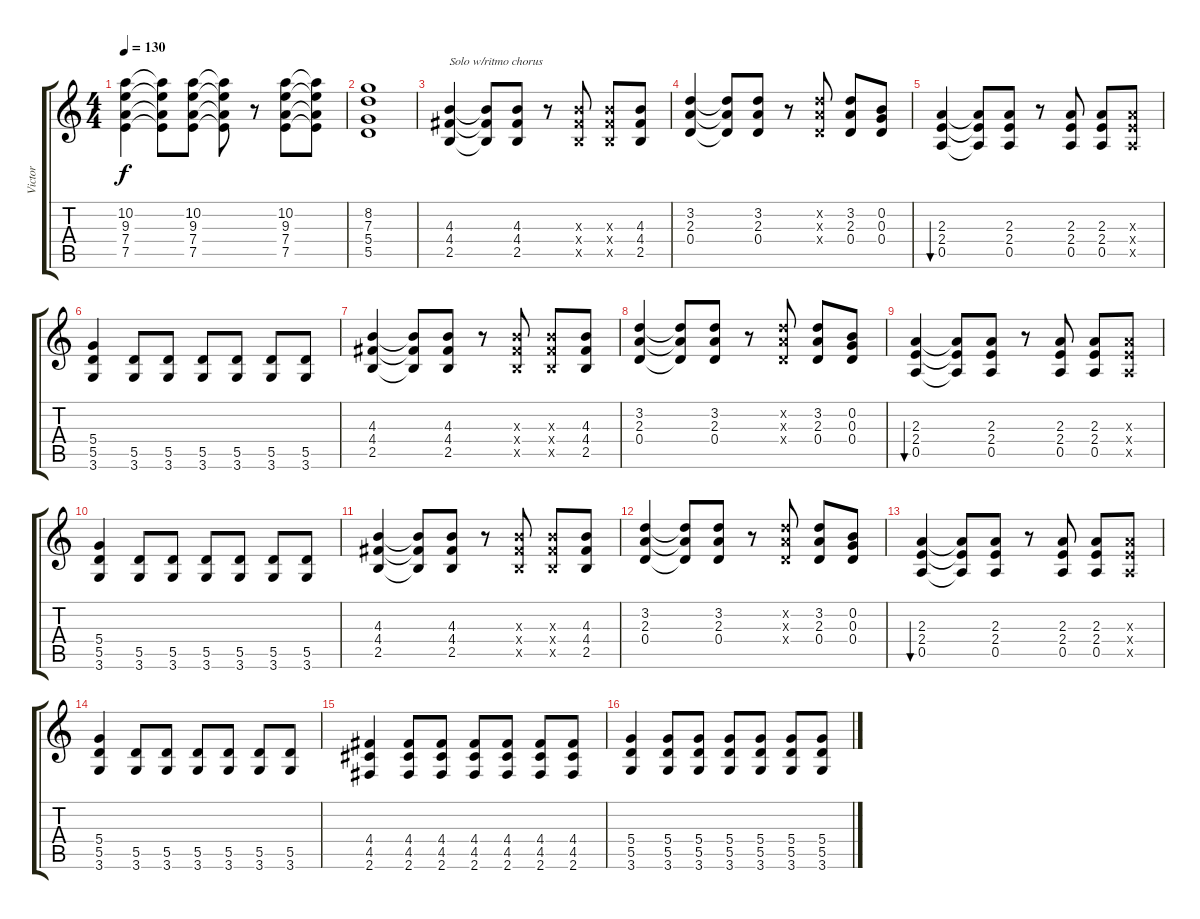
\track ("Victor" "Victor") {instrument distortionguitar}
\staff {score tabs}
\tuning (E4 B3 G3 D3 A2 E2) {hide}
\ts (4 4)
\tempo 130
\clef g2
\ks c
(10.2 9.3 7.4 7.5).4{dy f} (10.2{t} 9.3{t} 7.4{t} 7.5{t}).8 (10.2 9.3 7.4 7.5).8 (10.2{t} 9.3{t} 7.4{t} 7.5{t}).8 r.8 (10.2 9.3 7.4 7.5).8 (10.2{t} 9.3{t} 7.4{t} 7.5{t}).8 |
(8.2 7.3 5.4 5.5).1 |
(4.3 4.4 2.5).4{txt "Solo w/ritmo chorus" volume 16 instrument overdrivenguitar} (4.3{t} 4.4{t} 2.5{t}).8 (4.3 4.4 2.5).8 r.8 (4.3{x} 4.4{x} 2.5{x}).8 (4.3{x} 4.4{x} 2.5{x}).8 (4.3 4.4 2.5).8 |
(3.2 2.3 0.4).4 (3.2{t} 2.3{t} 0.4{t}).8 (3.2 2.3 0.4).8 r.8 (3.2{x} 2.3{x} 0.4{x}).8 (3.2 2.3 0.4).8 (0.2 0.3 0.4).8 |
(2.3 2.4 0.5).4{bu 240} (2.3{t} 2.4{t} 0.5{t}).8 (2.3 2.4 0.5).8 r.8 (2.3 2.4 0.5).8 (2.3 2.4 0.5).8 (2.3{x} 2.4{x} 0.5{x}).8 |
(5.4 5.5 3.6).4 (5.5 3.6).8 (5.5 3.6).8 (5.5 3.6).8 (5.5 3.6).8 (5.5 3.6).8 (5.5 3.6).8 |
(4.3 4.4 2.5).4 (4.3{t} 4.4{t} 2.5{t}).8 (4.3 4.4 2.5).8 r.8 (4.3{x} 4.4{x} 2.5{x}).8 (4.3{x} 4.4{x} 2.5{x}).8 (4.3 4.4 2.5).8 |
(3.2 2.3 0.4).4 (3.2{t} 2.3{t} 0.4{t}).8 (3.2 2.3 0.4).8 r.8 (3.2{x} 2.3{x} 0.4{x}).8 (3.2 2.3 0.4).8 (0.2 0.3 0.4).8 |
(2.3 2.4 0.5).4{bu 240} (2.3{t} 2.4{t} 0.5{t}).8 (2.3 2.4 0.5).8 r.8 (2.3 2.4 0.5).8 (2.3 2.4 0.5).8 (2.3{x} 2.4{x} 0.5{x}).8 |
(5.4 5.5 3.6).4 (5.5 3.6).8 (5.5 3.6).8 (5.5 3.6).8 (5.5 3.6).8 (5.5 3.6).8 (5.5 3.6).8 |
(4.3 4.4 2.5).4 (4.3{t} 4.4{t} 2.5{t}).8 (4.3 4.4 2.5).8 r.8 (4.3{x} 4.4{x} 2.5{x}).8 (4.3{x} 4.4{x} 2.5{x}).8 (4.3 4.4 2.5).8 |
(3.2 2.3 0.4).4 (3.2{t} 2.3{t} 0.4{t}).8 (3.2 2.3 0.4).8 r.8 (3.2{x} 2.3{x} 0.4{x}).8 (3.2 2.3 0.4).8 (0.2 0.3 0.4).8 |
(2.3 2.4 0.5).4{bu 240} (2.3{t} 2.4{t} 0.5{t}).8 (2.3 2.4 0.5).8 r.8 (2.3 2.4 0.5).8 (2.3 2.4 0.5).8 (2.3{x} 2.4{x} 0.5{x}).8 |
(5.4 5.5 3.6).4 (5.5 3.6).8 (5.5 3.6).8 (5.5 3.6).8 (5.5 3.6).8 (5.5 3.6).8 (5.5 3.6).8 |
(4.4 4.5 2.6).4 (4.4 4.5 2.6).8 (4.4 4.5 2.6).8 (4.4 4.5 2.6).8 (4.4 4.5 2.6).8 (4.4 4.5 2.6).8 (4.4 4.5 2.6).8 |
(5.4 5.5 3.6).4 (5.4 5.5 3.6).8 (5.4 5.5 3.6).8 (5.4 5.5 3.6).8 (5.4 5.5 3.6).8 (5.4 5.5 3.6).8 (5.4 5.5 3.6).8
